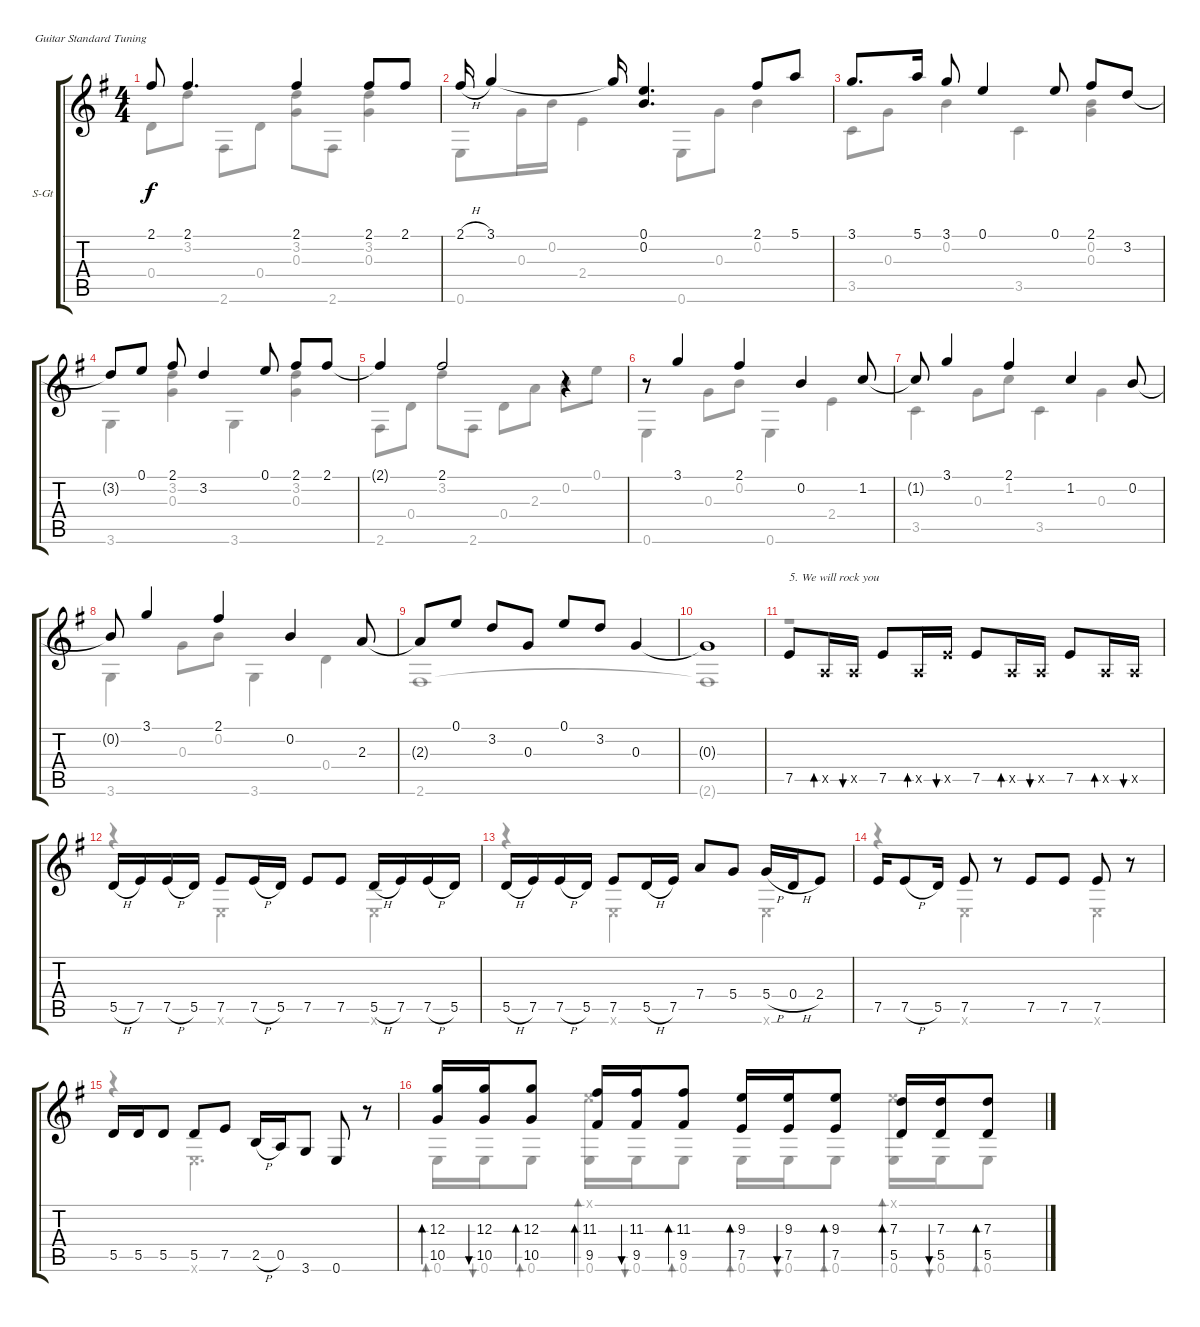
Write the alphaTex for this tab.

\defaultSystemsLayout 4
\bracketExtendMode groupsimilarinstruments
\firstSystemTrackNameOrientation horizontal
\otherSystemsTrackNameOrientation horizontal
\track ("Steel Guitar" "S-Gt") {instrument acousticguitarsteel}
\staff {score tabs}
\tuning (E4 B3 G3 D3 A2 E2)
\voice
\ts (4 4)
\tempo (100 hide)
\clef g2
\scale
0.503581
\ks g
2.1{t}.8{dy f} 2.1.4{d} 2.1.4 2.1.8 2.1.8 |
\scale
0.496823 2.1{h}.16 3.1.4 3.1{t}.16 (0.1 0.2).4{d} 2.1.8 5.1.8 |
\scale
0.562565 3.1.8{d} 5.1.16 3.1.8 0.1.4 0.1.8 2.1.8 3.2.8 |
\scale
0.437322 3.2{t}.8 0.1.8 2.1.8 3.2.4 0.1.8 2.1.8 2.1.8 |
\scale
0.522857 2.1{t}.4 2.1.2 r.4 |
\scale
0.477208 r.8 3.1.4 2.1.4 0.2.4 1.2.8 |
\scale
0.504286 1.2{t}.8 3.1.4 2.1.4 1.2.4 0.2.8 |
\scale
0.495726 0.2{t}.8 3.1.4 2.1.4 0.2.4 2.3.8 |
\scale
0.63913 2.3{t}.8 0.1.8 3.2.8 0.3.8 0.1.8 3.2.8 0.3.4 |
\scale
0.360847 0.3{t}.1 |
\tempo (80 hide)
\scale
0.53 7.5.8{txt "5. We will rock you"} 0.5{x}.16{bd 30} 0.5{x}.16{bu 30} 7.5.8 0.5{x}.16{bd 30} 7.5{x}.16{bu 30} 7.5.8 0.5{x}.16{bd 30} 0.5{x}.16{bu 30} 7.5.8 0.5{x}.16{bd 30} 0.5{x}.16{bu 30} |
\scale
0.470004 5.5{h}.16 7.5.16 7.5{h}.16 5.5.16 7.5.8 7.5{h}.16 5.5.16 7.5.8 7.5.8 5.5{h}.16 7.5.16 7.5{h}.16 5.5.16 |
\scale
0.524286 5.5{h}.16 7.5.16 7.5{h}.16 5.5.16 7.5.8 5.5{h}.16 7.5.16 7.4.8 5.4.8 5.4{h}.16 0.4{h}.16 2.4.8 |
\scale
0.475783 7.5.16 7.5{h}.8 5.5.16 7.5.8 r.8 7.5.8 7.5.8 7.5.8 r.8 |
\scale
0.469756 5.5.16 5.5.16 5.5.8 5.5.8 7.5.8 2.5{h}.16 0.5.16 3.6.8 0.6.8 r.8 |
\scale
0.530263 (12.3 10.5).16{bd 30} (12.3 10.5).16{bu 30} (12.3 10.5).8{bd 30} (11.3 9.5).16{bd 30} (11.3 9.5).16{bu 30} (11.3 9.5).8{bd 30} (9.3 7.5).16{bd 30} (9.3 7.5).16{bu 30} (9.3 7.5).8{bd 30} (7.3 5.5).16{bd 30} (7.3 5.5).16{bu 30} (7.3 5.5).8{bd 30}
\voice
\clef g2
\ottava regular
\simile none
\scale
0.503581
\ks g
0.4.8{dy f} 3.2.8 2.6.8 0.4.8 (0.3 3.2).8 2.6.8 (0.3 3.2).4 |
\scale
0.496823 0.6.8 0.3.16 0.2.16 2.4.4 0.6.8 0.3.8 0.2.4 |
\scale
0.562565 3.5.8 0.3.8 0.2.4 3.5.4 (0.3 0.2).4 |
\scale
0.437322 3.6.4 (3.2 0.3).4 3.6.4 (0.3 3.2).4 |
\scale
0.522857 2.6.8 0.4.8 3.2.8 2.6.8 0.4.8 2.3.8 0.2.8 0.1.8 |
\scale
0.477208 0.6.4 0.3.8 0.2.8 0.6.4 2.4.4 |
\scale
0.504286 3.5.4 0.3.8 1.2.8 3.5.4 0.3.4 |
\scale
0.495726 3.6.4 0.3.8 0.2.8 3.6.4 0.4.4 |
\scale
0.63913 2.6.1 |
\scale
0.360847 2.6{t}.1 |
\scale
0.53 r.1 |
\scale
0.470004 r.4 0.6{x}.2 0.6{x}.4 |
\scale
0.524286 r.4 0.6{x}.2 0.6{x}.4 |
\scale
0.475783 r.4 0.6{x}.2 0.6{x}.4 |
\scale
0.469756 r.4 0.6{x}.2{d} |
\scale
0.530263 0.6.16{bd 0} 0.6.16{bu 0} 0.6.8{bd 0} (0.6 0.1{x}).16{bd 0} 0.6.16{bu 0} 0.6.8{bd 0} 0.6.16{bd 0} 0.6.16{bu 0} 0.6.8{bd 0} (0.6 0.1{x}).16{bd 0} 0.6.16{bu 0} 0.6.8{bd 0}
